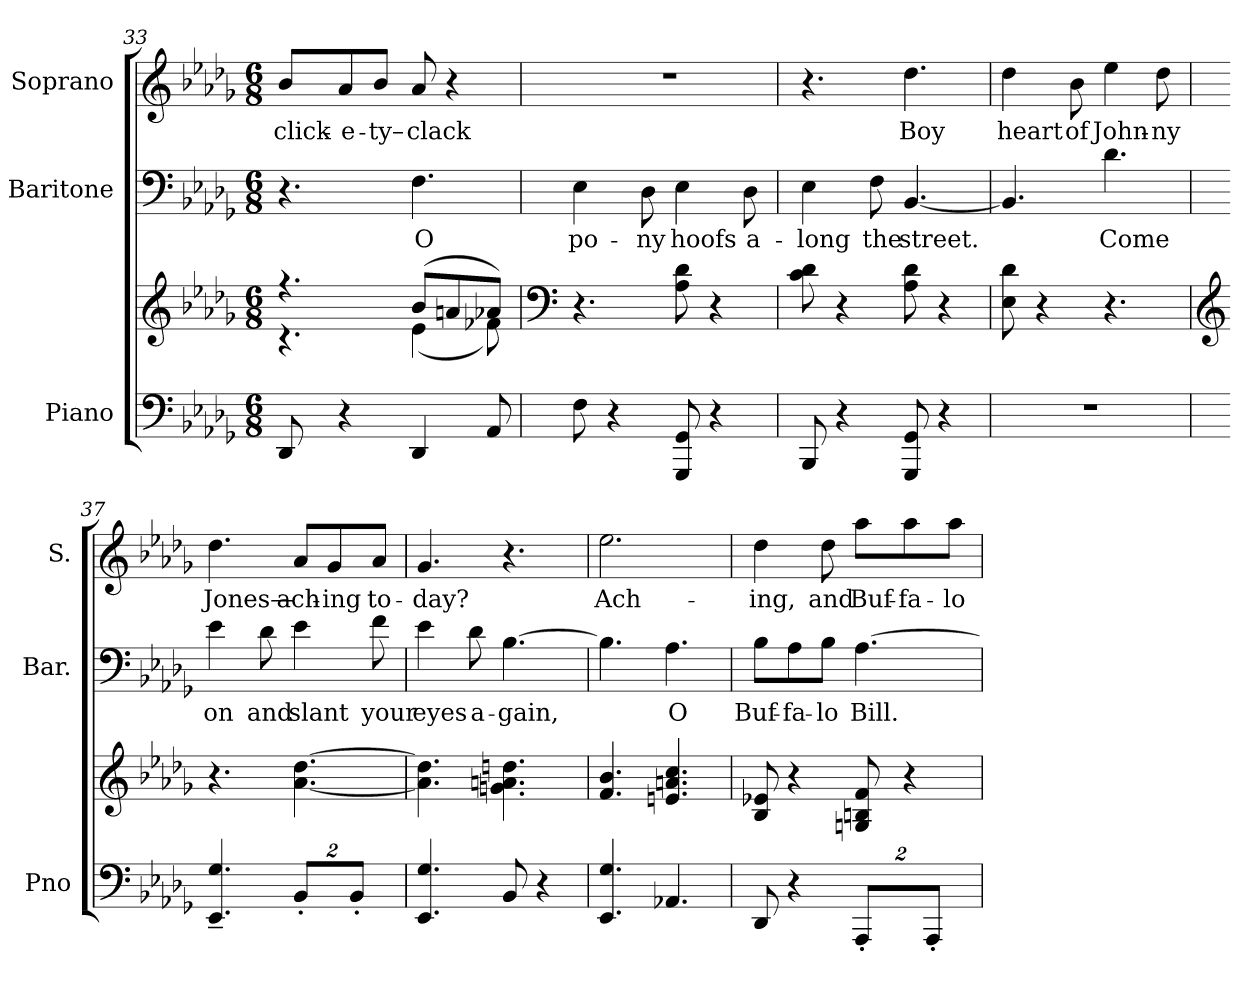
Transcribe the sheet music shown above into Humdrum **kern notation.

**kern	**kern	**kern	**text	**kern	**text
*part3	*part3	*part2	*part2	*part1	*part1
*staff4	*staff3	*staff2	*staff2	*staff1	*staff1
*I"Piano	*	*I"Baritone	*	*I"Soprano	*
*I'Pno	*	*I'Bar.	*	*I'S.	*
*clefF4	*clefG2	*clefF4	*	*clefG2	*
*k[b-e-a-d-g-]	*k[b-e-a-d-g-]	*k[b-e-a-d-g-]	*	*k[b-e-a-d-g-]	*
*D-:	*D-:	*D-:	*	*D-:	*
*M6/8	*M6/8	*M6/8	*	*M6/8	*
=33	=33	=33	=33	=33	=33
*	*^	*	*	*	*
!	!	!	!	!	!	!LO:LY:b
8DD-/	4.r	4.r	4.r	.	8b-/L	click-
!	!	!	!	!	!	!LO:LY:b
4r	.	.	.	.	8a-/	-e-
!	!	!	!	!	!	!LO:LY:b
.	.	.	.	.	8b-/J	-ty–
!	!	!	!	!LO:LY:b	!	!
!	!	!	!	!	!	!LO:LY:b
4DD-/	(8b-/L	(4e-\	4.F\	O	8a-/	clack
.	8an/	.	.	.	4r	.
8AA-/	8a-X/J)	8f-X\)	.	.	.	.
*	*v	*v	*	*	*	*
=34	=34	=34	=34	=34	=34
*	*clefF4	*	*	*	*
*	*^	*	*	*	*
!	!	!	!	!LO:LY:b	!	!
*	*v	*v	*	*	*	*
8F\	4.r	4E-\	po-	2.r	.
4r	.	.	.	.	.
!	!	!	!LO:LY:b	!	!
.	.	8D-\	-ny	.	.
!	!	!	!LO:LY:b	!	!
8GG-/ 8GGG-/	8d-\ 8A-\	4E-\	hoofs	.	.
4r	4r	.	.	.	.
!	!	!	!LO:LY:b	!	!
.	.	8D-\	a-	.	.
=35	=35	=35	=35	=35	=35
!	!	!	!LO:LY:b	!	!
8BBB-/	8d-\ 8c\	4E-\	-long	4.r	.
4r	4r	.	.	.	.
!	!	!	!LO:LY:b	!	!
.	.	8F\	the	.	.
!	!	!	!LO:LY:b	!	!
!	!	!	!	!	!LO:LY:b
8GG-/ 8GGG-/	8d-\ 8A-\	[<4.BB-/	street.	4.dd-\	Boy
4r	4r	.	.	.	.
!!LO:LB:g=z
=36	=36	=36	=36	=36	=36
!	!	!	!	!	!LO:LY:b
2.r	8d-\ 8E-\	4.BB-/]	.	4dd-\	heart
.	4r	.	.	.	.
!	!	!	!	!	!LO:LY:b
.	.	.	.	8b-\	of
!	!	!	!LO:LY:b	!	!
!	!	!	!	!	!LO:LY:b
.	4.r	4.d-\	Come	4ee-\	John-
!	!	!	!	!	!LO:LY:b
.	.	.	.	8dd-\	-ny
=37	=37	=37	=37	=37	=37
*	*clefG2	*	*	*	*
!	!	!	!LO:LY:b	!	!
!	!	!	!	!	!LO:LY:b
4.G-/~< 4.EE-/~<	4.r	4e-\	on	4.dd-\	Jones—
!	!	!	!LO:LY:b	!	!
.	.	8d-\	and	.	.
*Xbrackettup	*	*	*	*	*
!	!	!	!LO:LY:b	!	!
!	!	!	!	!	!LO:LY:b
16%3BB-'</L	[>4.dd-\ [<4.a-\	4e-\	slant	8a-/L	ach-
!	!	!	!	!	!LO:LY:b
.	.	.	.	8g-/	-ing
16%3BB-'</J	.	.	.	.	.
!	!	!	!LO:LY:b	!	!
!	!	!	!	!	!LO:LY:b
.	.	8f\	your	8a-/J	to-
=38	=38	=38	=38	=38	=38
!	!	!	!LO:LY:b	!	!
!	!	!	!	!	!LO:LY:b
4.G-/ 4.EE-/	4.dd-\] 4.a-\]	4e-\	eyes	4.g-/	-day?
!	!	!	!LO:LY:b	!	!
.	.	8d-\	a-	.	.
!	!	!	!LO:LY:b	!	!
8BB-/	4.ddn\ 4.an\ 4.gn\	[>4.B-\	-gain,	4.r	.
4r	.	.	.	.	.
=39	=39	=39	=39	=39	=39
!	!	!	!	!	!LO:LY:b
4.G-/ 4.EE-/	4.b-/ 4.f/	4.B-\]	.	2.ee-\	Ach-
!	!	!	!LO:LY:b	!	!
4.AA-X/	4.cc/ 4.an/ 4.en/	4.A-\	O	.	.
=40	=40	=40	=40	=40	=40
!	!	!	!LO:LY:b	!	!
!	!	!	!	!	!LO:LY:b
8DD-/	8e-X/ 8B-/	8B-\L	Buf-	4dd-\	-ing,
!	!	!	!LO:LY:b	!	!
4r	4r	8A-\	-fa-	.	.
!	!	!	!LO:LY:b	!	!
!	!	!	!	!	!LO:LY:b
.	.	8B-\J	-lo	8dd-\	and
!	!	!	!LO:LY:b	!	!
!	!	!	!	!	!LO:LY:b
16%3AAA-'</L	8f/ 8Bn/ 8Gn/	[>4.A-\	Bill.	8aa-\L	Buf-
!	!	!	!	!	!LO:LY:b
.	4r	.	.	8aa-\	-fa-
16%3AAA-'</J	.	.	.	.	.
!	!	!	!	!	!LO:LY:b
.	.	.	.	8aa-\J	-lo
=	=	=	=	=	=
*-	*-	*-	*-	*-	*-
